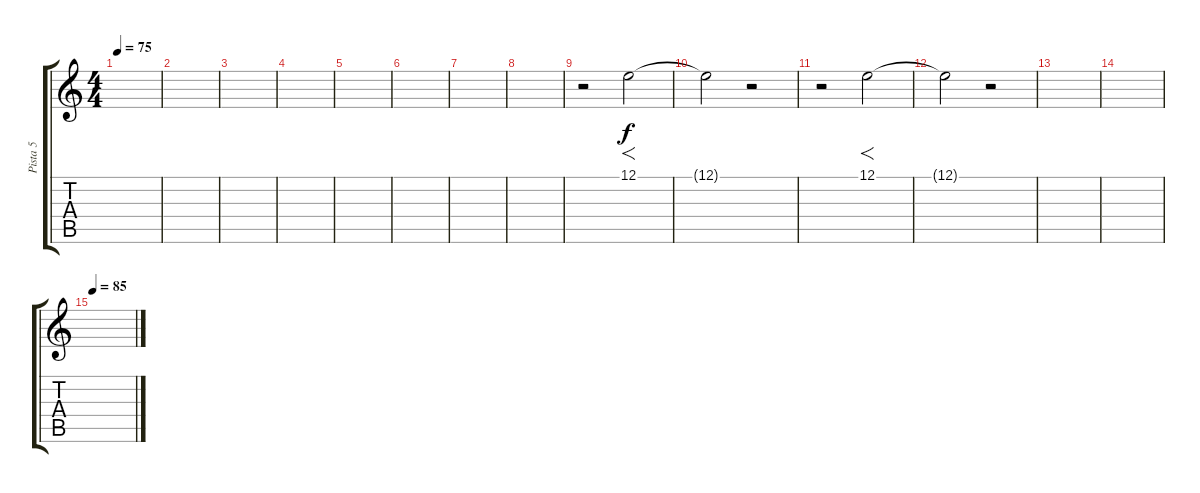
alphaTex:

\track ("Pista 5" "Pista 5") {instrument stringensemble1}
\staff {score tabs}
\tuning (E4 B3 G3 D3 A2 E2) {hide}
\ts (4 4)
\tempo 75
\clef g2
\ks c
|
|
|
|
|
|
|
|
r.2 12.1.2{f} |
12.1{t}.2 r.2 |
r.2 12.1.2{f} |
12.1{t}.2 r.2 |
|
|
\tempo 85
